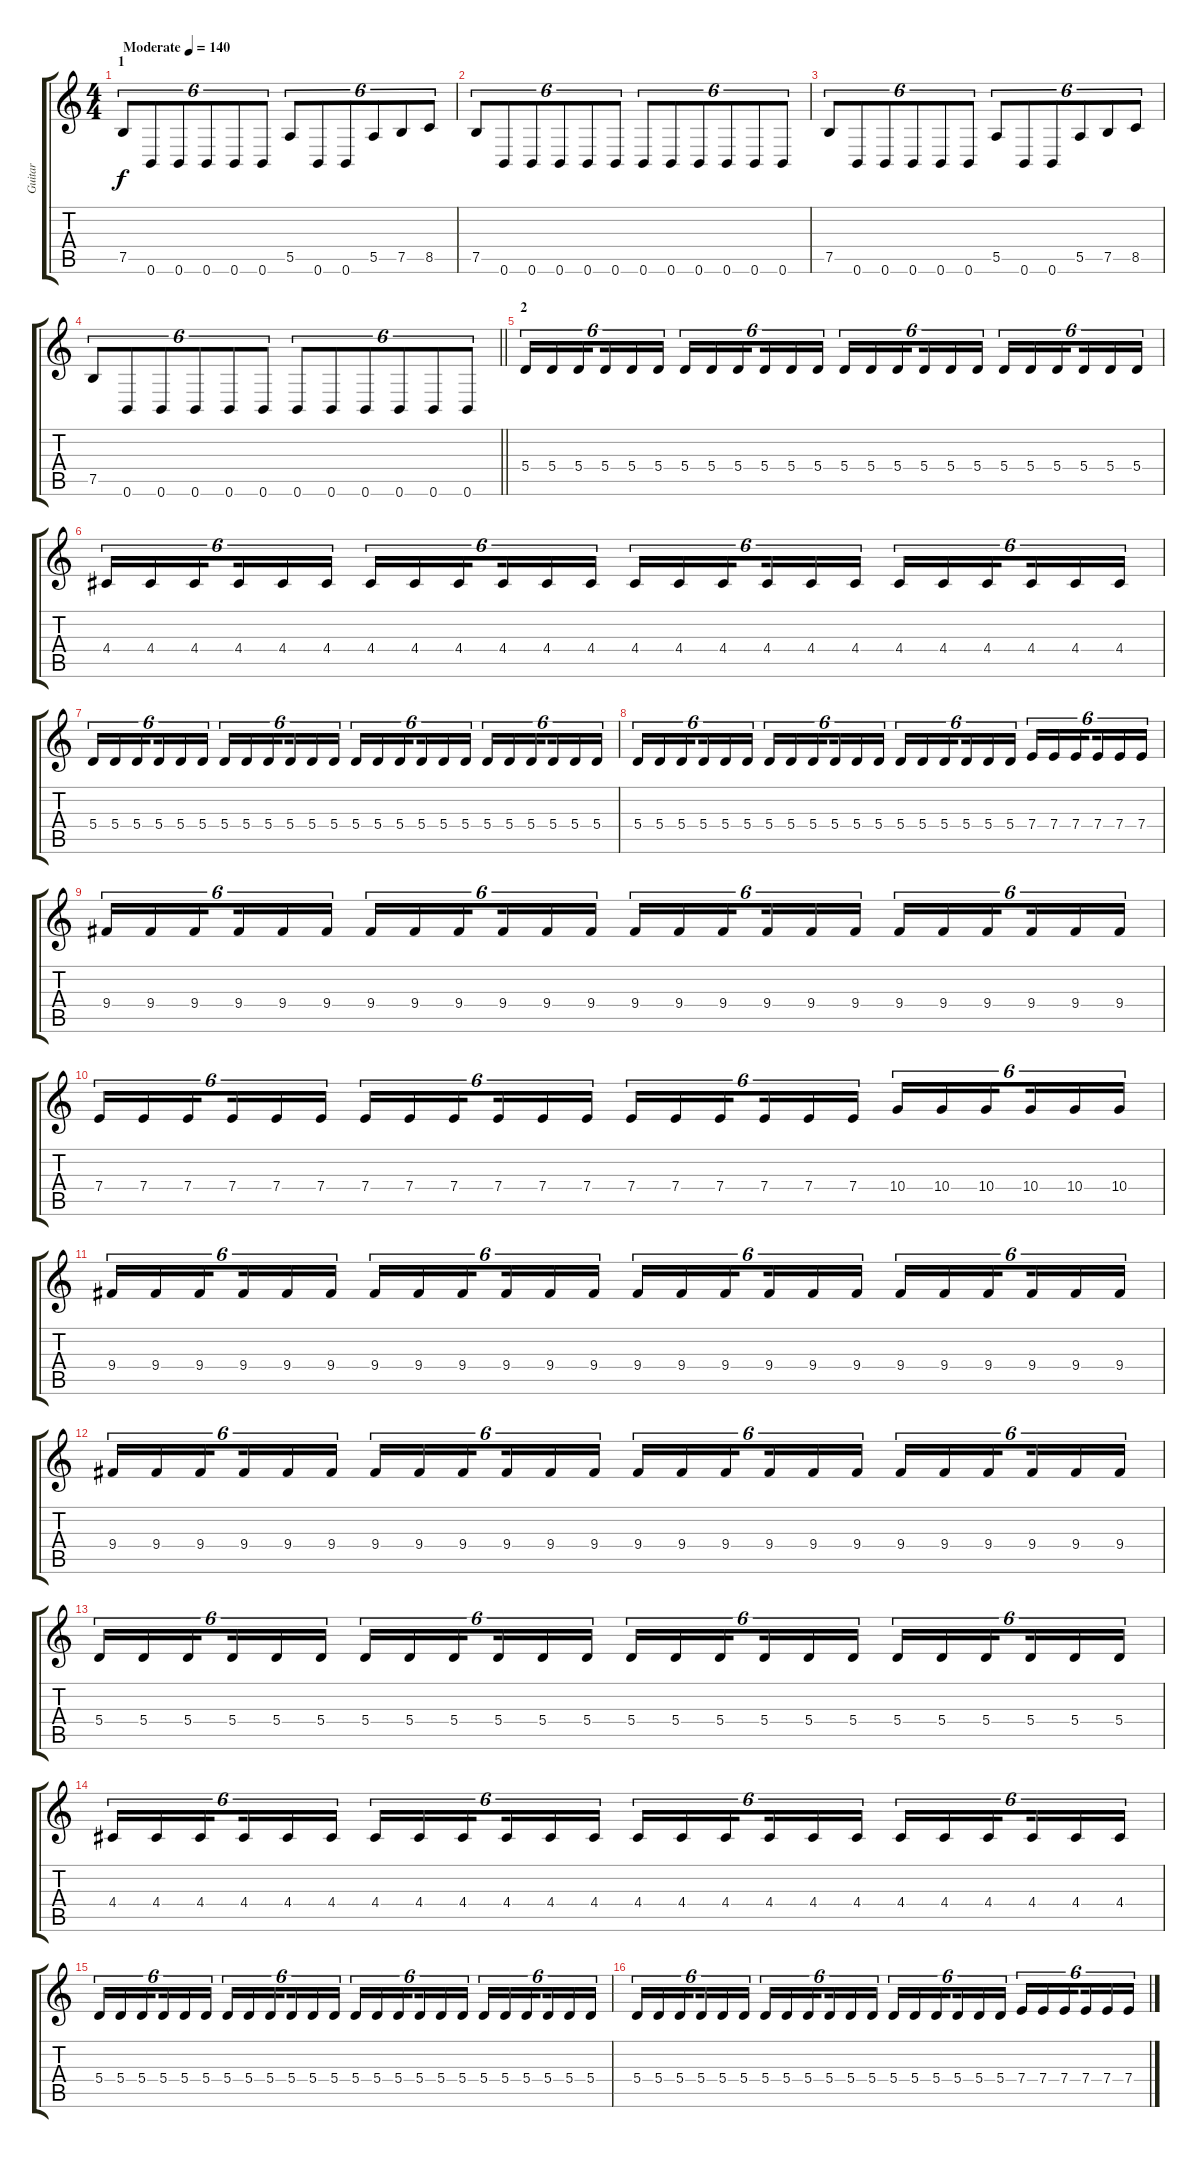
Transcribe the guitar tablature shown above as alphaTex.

\track ("Guitar" "Guitar") {instrument distortionguitar}
\staff {score tabs}
\tuning (B3 Gb3 D3 A2 E2 B1) {hide}
\ts (4 4)
\section ("" "1")
\tempo (140 "Moderate")
\clef g2
\ks c
7.5.8{tu (6 4) dy f instrument distortionguitar} 0.6.8{tu (6 4)} 0.6.8{tu (6 4)} 0.6.8{tu (6 4)} 0.6.8{tu (6 4)} 0.6.8{tu (6 4)} 5.5.8{tu (6 4)} 0.6.8{tu (6 4)} 0.6.8{tu (6 4)} 5.5.8{tu (6 4)} 7.5.8{tu (6 4)} 8.5.8{tu (6 4)} |
7.5.8{tu (6 4)} 0.6.8{tu (6 4)} 0.6.8{tu (6 4)} 0.6.8{tu (6 4)} 0.6.8{tu (6 4)} 0.6.8{tu (6 4)} 0.6.8{tu (6 4)} 0.6.8{tu (6 4)} 0.6.8{tu (6 4)} 0.6.8{tu (6 4)} 0.6.8{tu (6 4)} 0.6.8{tu (6 4)} |
7.5.8{tu (6 4)} 0.6.8{tu (6 4)} 0.6.8{tu (6 4)} 0.6.8{tu (6 4)} 0.6.8{tu (6 4)} 0.6.8{tu (6 4)} 5.5.8{tu (6 4)} 0.6.8{tu (6 4)} 0.6.8{tu (6 4)} 5.5.8{tu (6 4)} 7.5.8{tu (6 4)} 8.5.8{tu (6 4)} |
\barLineRight lightlight
7.5.8{tu (6 4)} 0.6.8{tu (6 4)} 0.6.8{tu (6 4)} 0.6.8{tu (6 4)} 0.6.8{tu (6 4)} 0.6.8{tu (6 4)} 0.6.8{tu (6 4)} 0.6.8{tu (6 4)} 0.6.8{tu (6 4)} 0.6.8{tu (6 4)} 0.6.8{tu (6 4)} 0.6.8{tu (6 4)} |
\section ("" "2")
5.4.16{tu (6 4)} 5.4.16{tu (6 4)} 5.4.16{tu (6 4) beam splitsecondary} 5.4.16{tu (6 4)} 5.4.16{tu (6 4)} 5.4.16{tu (6 4)} 5.4.16{tu (6 4)} 5.4.16{tu (6 4)} 5.4.16{tu (6 4) beam splitsecondary} 5.4.16{tu (6 4)} 5.4.16{tu (6 4)} 5.4.16{tu (6 4)} 5.4.16{tu (6 4)} 5.4.16{tu (6 4)} 5.4.16{tu (6 4) beam splitsecondary} 5.4.16{tu (6 4)} 5.4.16{tu (6 4)} 5.4.16{tu (6 4)} 5.4.16{tu (6 4)} 5.4.16{tu (6 4)} 5.4.16{tu (6 4) beam splitsecondary} 5.4.16{tu (6 4)} 5.4.16{tu (6 4)} 5.4.16{tu (6 4)} |
4.4.16{tu (6 4)} 4.4.16{tu (6 4)} 4.4.16{tu (6 4) beam splitsecondary} 4.4.16{tu (6 4)} 4.4.16{tu (6 4)} 4.4.16{tu (6 4)} 4.4.16{tu (6 4)} 4.4.16{tu (6 4)} 4.4.16{tu (6 4) beam splitsecondary} 4.4.16{tu (6 4)} 4.4.16{tu (6 4)} 4.4.16{tu (6 4)} 4.4.16{tu (6 4)} 4.4.16{tu (6 4)} 4.4.16{tu (6 4) beam splitsecondary} 4.4.16{tu (6 4)} 4.4.16{tu (6 4)} 4.4.16{tu (6 4)} 4.4.16{tu (6 4)} 4.4.16{tu (6 4)} 4.4.16{tu (6 4) beam splitsecondary} 4.4.16{tu (6 4)} 4.4.16{tu (6 4)} 4.4.16{tu (6 4)} |
5.4.16{tu (6 4)} 5.4.16{tu (6 4)} 5.4.16{tu (6 4) beam splitsecondary} 5.4.16{tu (6 4)} 5.4.16{tu (6 4)} 5.4.16{tu (6 4)} 5.4.16{tu (6 4)} 5.4.16{tu (6 4)} 5.4.16{tu (6 4) beam splitsecondary} 5.4.16{tu (6 4)} 5.4.16{tu (6 4)} 5.4.16{tu (6 4)} 5.4.16{tu (6 4)} 5.4.16{tu (6 4)} 5.4.16{tu (6 4) beam splitsecondary} 5.4.16{tu (6 4)} 5.4.16{tu (6 4)} 5.4.16{tu (6 4)} 5.4.16{tu (6 4)} 5.4.16{tu (6 4)} 5.4.16{tu (6 4) beam splitsecondary} 5.4.16{tu (6 4)} 5.4.16{tu (6 4)} 5.4.16{tu (6 4)} |
5.4.16{tu (6 4)} 5.4.16{tu (6 4)} 5.4.16{tu (6 4) beam splitsecondary} 5.4.16{tu (6 4)} 5.4.16{tu (6 4)} 5.4.16{tu (6 4)} 5.4.16{tu (6 4)} 5.4.16{tu (6 4)} 5.4.16{tu (6 4) beam splitsecondary} 5.4.16{tu (6 4)} 5.4.16{tu (6 4)} 5.4.16{tu (6 4)} 5.4.16{tu (6 4)} 5.4.16{tu (6 4)} 5.4.16{tu (6 4) beam splitsecondary} 5.4.16{tu (6 4)} 5.4.16{tu (6 4)} 5.4.16{tu (6 4)} 7.4.16{tu (6 4)} 7.4.16{tu (6 4)} 7.4.16{tu (6 4) beam splitsecondary} 7.4.16{tu (6 4)} 7.4.16{tu (6 4)} 7.4.16{tu (6 4)} |
9.4.16{tu (6 4)} 9.4.16{tu (6 4)} 9.4.16{tu (6 4) beam splitsecondary} 9.4.16{tu (6 4)} 9.4.16{tu (6 4)} 9.4.16{tu (6 4)} 9.4.16{tu (6 4)} 9.4.16{tu (6 4)} 9.4.16{tu (6 4) beam splitsecondary} 9.4.16{tu (6 4)} 9.4.16{tu (6 4)} 9.4.16{tu (6 4)} 9.4.16{tu (6 4)} 9.4.16{tu (6 4)} 9.4.16{tu (6 4) beam splitsecondary} 9.4.16{tu (6 4)} 9.4.16{tu (6 4)} 9.4.16{tu (6 4)} 9.4.16{tu (6 4)} 9.4.16{tu (6 4)} 9.4.16{tu (6 4) beam splitsecondary} 9.4.16{tu (6 4)} 9.4.16{tu (6 4)} 9.4.16{tu (6 4)} |
7.4.16{tu (6 4)} 7.4.16{tu (6 4)} 7.4.16{tu (6 4) beam splitsecondary} 7.4.16{tu (6 4)} 7.4.16{tu (6 4)} 7.4.16{tu (6 4)} 7.4.16{tu (6 4)} 7.4.16{tu (6 4)} 7.4.16{tu (6 4) beam splitsecondary} 7.4.16{tu (6 4)} 7.4.16{tu (6 4)} 7.4.16{tu (6 4)} 7.4.16{tu (6 4)} 7.4.16{tu (6 4)} 7.4.16{tu (6 4) beam splitsecondary} 7.4.16{tu (6 4)} 7.4.16{tu (6 4)} 7.4.16{tu (6 4)} 10.4.16{tu (6 4)} 10.4.16{tu (6 4)} 10.4.16{tu (6 4) beam splitsecondary} 10.4.16{tu (6 4)} 10.4.16{tu (6 4)} 10.4.16{tu (6 4)} |
9.4.16{tu (6 4)} 9.4.16{tu (6 4)} 9.4.16{tu (6 4) beam splitsecondary} 9.4.16{tu (6 4)} 9.4.16{tu (6 4)} 9.4.16{tu (6 4)} 9.4.16{tu (6 4)} 9.4.16{tu (6 4)} 9.4.16{tu (6 4) beam splitsecondary} 9.4.16{tu (6 4)} 9.4.16{tu (6 4)} 9.4.16{tu (6 4)} 9.4.16{tu (6 4)} 9.4.16{tu (6 4)} 9.4.16{tu (6 4) beam splitsecondary} 9.4.16{tu (6 4)} 9.4.16{tu (6 4)} 9.4.16{tu (6 4)} 9.4.16{tu (6 4)} 9.4.16{tu (6 4)} 9.4.16{tu (6 4) beam splitsecondary} 9.4.16{tu (6 4)} 9.4.16{tu (6 4)} 9.4.16{tu (6 4)} |
9.4.16{tu (6 4)} 9.4.16{tu (6 4)} 9.4.16{tu (6 4) beam splitsecondary} 9.4.16{tu (6 4)} 9.4.16{tu (6 4)} 9.4.16{tu (6 4)} 9.4.16{tu (6 4)} 9.4.16{tu (6 4)} 9.4.16{tu (6 4) beam splitsecondary} 9.4.16{tu (6 4)} 9.4.16{tu (6 4)} 9.4.16{tu (6 4)} 9.4.16{tu (6 4)} 9.4.16{tu (6 4)} 9.4.16{tu (6 4) beam splitsecondary} 9.4.16{tu (6 4)} 9.4.16{tu (6 4)} 9.4.16{tu (6 4)} 9.4.16{tu (6 4)} 9.4.16{tu (6 4)} 9.4.16{tu (6 4) beam splitsecondary} 9.4.16{tu (6 4)} 9.4.16{tu (6 4)} 9.4.16{tu (6 4)} |
5.4.16{tu (6 4)} 5.4.16{tu (6 4)} 5.4.16{tu (6 4) beam splitsecondary} 5.4.16{tu (6 4)} 5.4.16{tu (6 4)} 5.4.16{tu (6 4)} 5.4.16{tu (6 4)} 5.4.16{tu (6 4)} 5.4.16{tu (6 4) beam splitsecondary} 5.4.16{tu (6 4)} 5.4.16{tu (6 4)} 5.4.16{tu (6 4)} 5.4.16{tu (6 4)} 5.4.16{tu (6 4)} 5.4.16{tu (6 4) beam splitsecondary} 5.4.16{tu (6 4)} 5.4.16{tu (6 4)} 5.4.16{tu (6 4)} 5.4.16{tu (6 4)} 5.4.16{tu (6 4)} 5.4.16{tu (6 4) beam splitsecondary} 5.4.16{tu (6 4)} 5.4.16{tu (6 4)} 5.4.16{tu (6 4)} |
4.4.16{tu (6 4)} 4.4.16{tu (6 4)} 4.4.16{tu (6 4) beam splitsecondary} 4.4.16{tu (6 4)} 4.4.16{tu (6 4)} 4.4.16{tu (6 4)} 4.4.16{tu (6 4)} 4.4.16{tu (6 4)} 4.4.16{tu (6 4) beam splitsecondary} 4.4.16{tu (6 4)} 4.4.16{tu (6 4)} 4.4.16{tu (6 4)} 4.4.16{tu (6 4)} 4.4.16{tu (6 4)} 4.4.16{tu (6 4) beam splitsecondary} 4.4.16{tu (6 4)} 4.4.16{tu (6 4)} 4.4.16{tu (6 4)} 4.4.16{tu (6 4)} 4.4.16{tu (6 4)} 4.4.16{tu (6 4) beam splitsecondary} 4.4.16{tu (6 4)} 4.4.16{tu (6 4)} 4.4.16{tu (6 4)} |
5.4.16{tu (6 4)} 5.4.16{tu (6 4)} 5.4.16{tu (6 4) beam splitsecondary} 5.4.16{tu (6 4)} 5.4.16{tu (6 4)} 5.4.16{tu (6 4)} 5.4.16{tu (6 4)} 5.4.16{tu (6 4)} 5.4.16{tu (6 4) beam splitsecondary} 5.4.16{tu (6 4)} 5.4.16{tu (6 4)} 5.4.16{tu (6 4)} 5.4.16{tu (6 4)} 5.4.16{tu (6 4)} 5.4.16{tu (6 4) beam splitsecondary} 5.4.16{tu (6 4)} 5.4.16{tu (6 4)} 5.4.16{tu (6 4)} 5.4.16{tu (6 4)} 5.4.16{tu (6 4)} 5.4.16{tu (6 4) beam splitsecondary} 5.4.16{tu (6 4)} 5.4.16{tu (6 4)} 5.4.16{tu (6 4)} |
5.4.16{tu (6 4)} 5.4.16{tu (6 4)} 5.4.16{tu (6 4) beam splitsecondary} 5.4.16{tu (6 4)} 5.4.16{tu (6 4)} 5.4.16{tu (6 4)} 5.4.16{tu (6 4)} 5.4.16{tu (6 4)} 5.4.16{tu (6 4) beam splitsecondary} 5.4.16{tu (6 4)} 5.4.16{tu (6 4)} 5.4.16{tu (6 4)} 5.4.16{tu (6 4)} 5.4.16{tu (6 4)} 5.4.16{tu (6 4) beam splitsecondary} 5.4.16{tu (6 4)} 5.4.16{tu (6 4)} 5.4.16{tu (6 4)} 7.4.16{tu (6 4)} 7.4.16{tu (6 4)} 7.4.16{tu (6 4) beam splitsecondary} 7.4.16{tu (6 4)} 7.4.16{tu (6 4)} 7.4.16{tu (6 4)}
